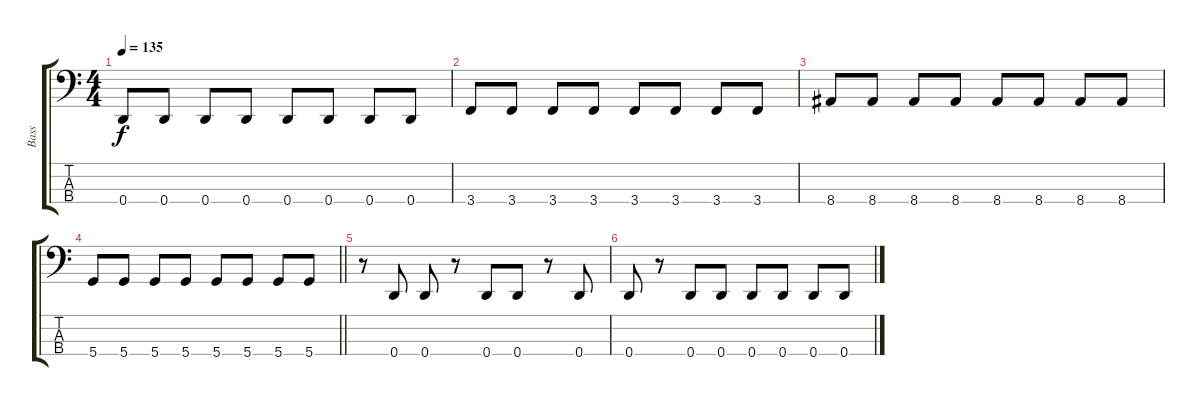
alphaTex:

\track ("Bass" "Bass") {instrument electricbassfinger}
\staff {score tabs}
\tuning (G2 D2 A1 D1) {hide}
\ts (4 4)
\tempo 135
\clef f4
\ks c
0.4.8{dy f} 0.4.8 0.4.8 0.4.8 0.4.8 0.4.8 0.4.8 0.4.8 |
3.4.8 3.4.8 3.4.8 3.4.8 3.4.8 3.4.8 3.4.8 3.4.8 |
8.4.8 8.4.8 8.4.8 8.4.8 8.4.8 8.4.8 8.4.8 8.4.8 |
\barLineRight lightlight
5.4.8 5.4.8 5.4.8 5.4.8 5.4.8 5.4.8 5.4.8 5.4.8 |
r.8 0.4.8 0.4.8 r.8 0.4.8 0.4.8 r.8 0.4.8 |
0.4.8 r.8 0.4.8 0.4.8 0.4.8 0.4.8 0.4.8 0.4.8
